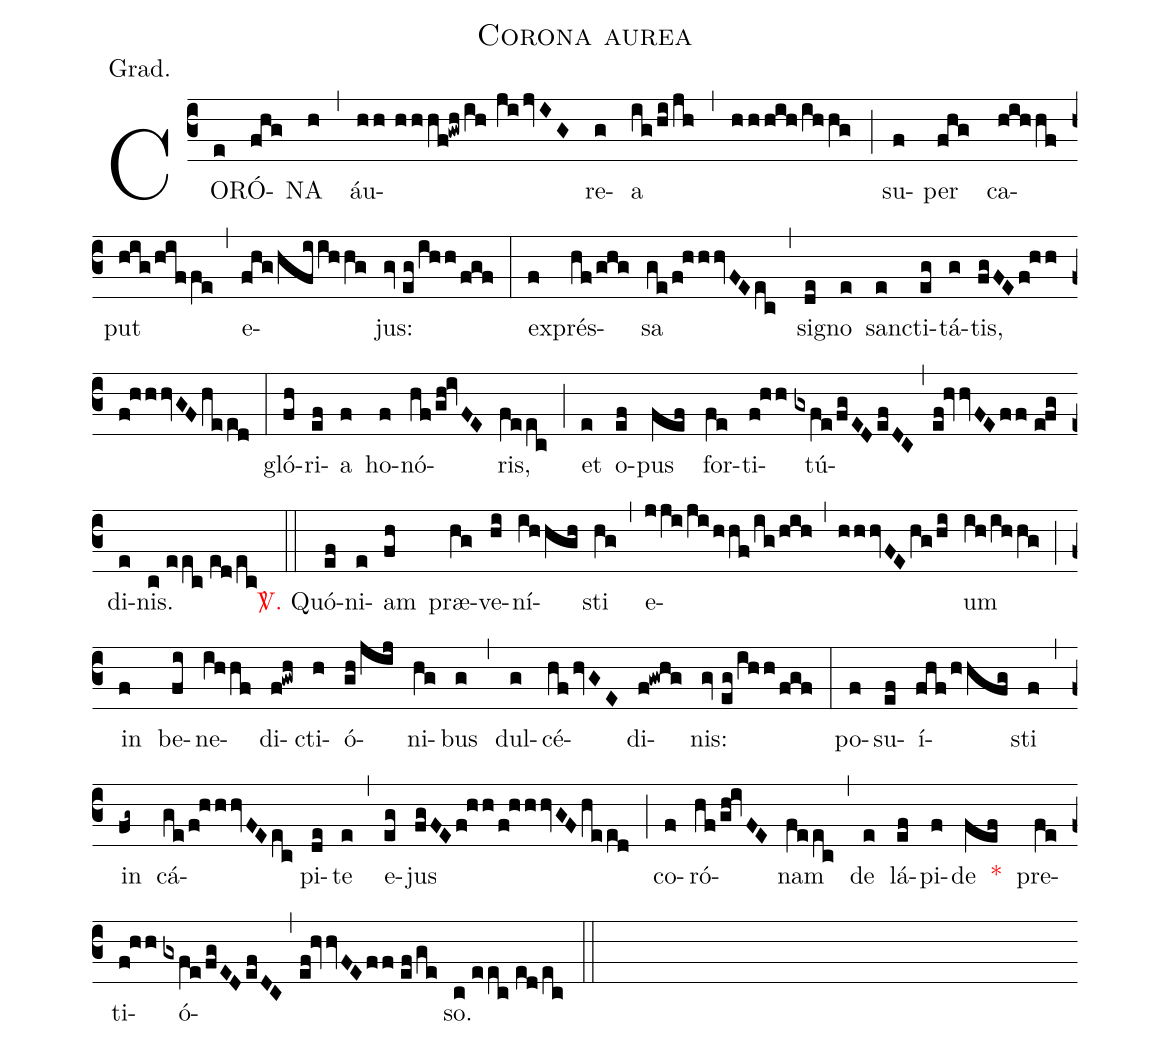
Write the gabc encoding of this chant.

name:Corona aurea;
annotation:Grad.;
mode:III.;
office-part:Gradual;
%%
(c3) CO(e)RÓ(fhg)NA(h) (,) áu(hh//hhhf!gwh/ih//jijvIG)re(g)a(ig/hi/jh) (,) (hhhih/ihhg) (;) su(f)per(fhg) ca(hihhf)put(hig/hiffe) (,) e(fhg/hfiihhg)jus:(gv//eg/ihh/fgf) (:) ex(f)prés(hf/ghg)sa(ge/f!hhhvFEec) (,) si(de)gno(e) sanc(e)ti(eg)tá(g)tis,(fgFEf!hh/f!hhhvGFheed) (:) gló(fh)ri(ef)a(f) ho(f)nó(hf/gh!ivFE)ris,(feec) (;) et(e) o(ef)pus(fef) for(fe)ti(f!hh)tú(gxfe/fgEDefDC,ef!hvvFEff//e!fg)di(e)nis.(c//eec//ed/ec) (::) <v>\red{\Vbar.}</v> Quó(ef)ni(e)am(fh) præ(hg)ve(hi)ní(ihhgh)sti(hg) (,) e(jji/ji/hhf/ig/hih,hhhvFEhg/hi)um(ih/ihhg) (;) in(f) be(fi)ne(ihhf)di(f!gwh)cti(h)ó(gh/jij)ni(hg)bus(g) (,) dul(g)cé(hfhvGE)di(f!gwhg)nis:(gv//eg/ihh/fgf) (:) po(f)su(ef)í(fhf/hhfg)sti(f) (,) in(fg~) cá(ge/f!hhhvFEec)pi(de)te(e) (,) e(eg)jus(fgFEf!hh/f!hhhvGFheed) (;) co(f)ró(hf/gh!ivFE)nam(feec) (,) de(e) lá(ef)pi(f)de(fef) <v>\red{*}</v>() pre(fe)ti(f!hh)ó(gxfe/fgEDefDC,ef!hvvFEff//ef/ge)so.(c//eec//ed/ec) (::)
